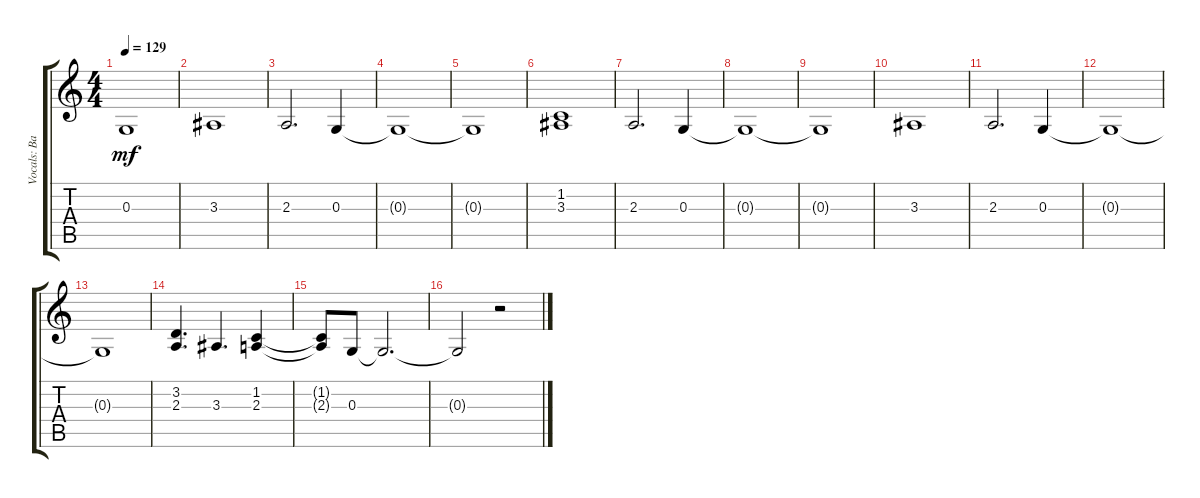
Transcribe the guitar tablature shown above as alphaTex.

\track ("Vocals: Band" "Vocals: Ba") {instrument choiraahs}
\staff {score tabs}
\tuning (E4 B3 G3 D3 A2 E2) {hide}
\ts (4 4)
\tempo 129
\clef g2
\ks c
0.3{t}.1{dy mf} |
3.3.1 |
2.3.2{d} 0.3.4 |
0.3{t}.1 |
0.3{t}.1 |
(1.2 3.3).1 |
2.3.2{d} 0.3.4 |
0.3{t}.1 |
0.3{t}.1 |
3.3.1 |
2.3.2{d} 0.3.4 |
0.3{t}.1 |
0.3{t}.1 |
(3.2 2.3).4{d} 3.3.4{d} (1.2 2.3).4 |
(1.2{t} 2.3{t}).8 0.3.8 0.3{t}.2{d} |
0.3{t}.2 r.2
